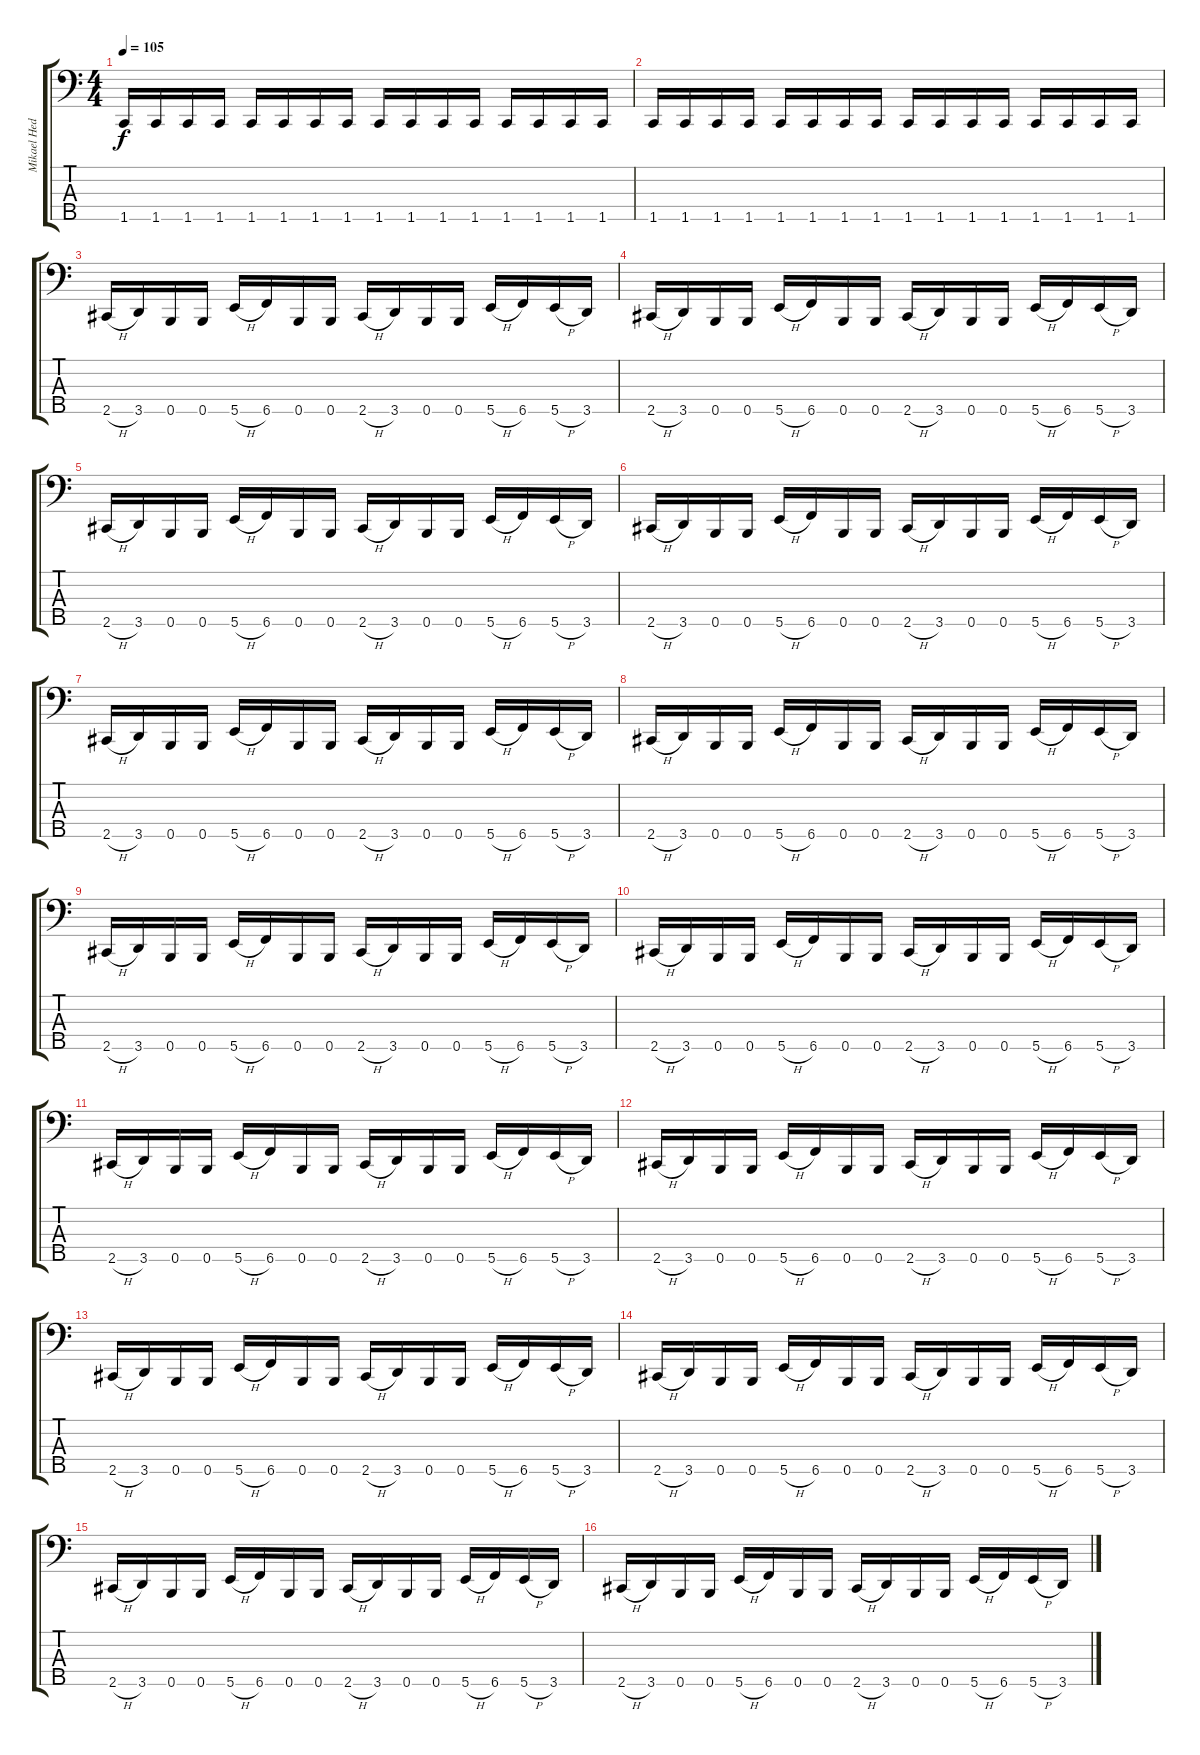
\track ("Mikael Hedlund" "Mikael Hed") {instrument electricbasspick}
\staff {score tabs}
\tuning (G2 D2 A1 E1 B0) {hide}
\ts (4 4)
\tempo 105
\clef f4
\ks c
1.5.16{dy f instrument electricbasspick} 1.5.16 1.5.16 1.5.16 1.5.16 1.5.16 1.5.16 1.5.16 1.5.16 1.5.16 1.5.16 1.5.16 1.5.16 1.5.16 1.5.16 1.5.16 |
1.5.16 1.5.16 1.5.16 1.5.16 1.5.16 1.5.16 1.5.16 1.5.16 1.5.16 1.5.16 1.5.16 1.5.16 1.5.16 1.5.16 1.5.16 1.5.16 |
2.5{h}.16 3.5.16 0.5.16 0.5.16 5.5{h}.16 6.5.16 0.5.16 0.5.16 2.5{h}.16 3.5.16 0.5.16 0.5.16 5.5{h}.16 6.5.16 5.5{h}.16 3.5.16 |
2.5{h}.16 3.5.16 0.5.16 0.5.16 5.5{h}.16 6.5.16 0.5.16 0.5.16 2.5{h}.16 3.5.16 0.5.16 0.5.16 5.5{h}.16 6.5.16 5.5{h}.16 3.5.16 |
2.5{h}.16 3.5.16 0.5.16 0.5.16 5.5{h}.16 6.5.16 0.5.16 0.5.16 2.5{h}.16 3.5.16 0.5.16 0.5.16 5.5{h}.16 6.5.16 5.5{h}.16 3.5.16 |
2.5{h}.16 3.5.16 0.5.16 0.5.16 5.5{h}.16 6.5.16 0.5.16 0.5.16 2.5{h}.16 3.5.16 0.5.16 0.5.16 5.5{h}.16 6.5.16 5.5{h}.16 3.5.16 |
2.5{h}.16 3.5.16 0.5.16 0.5.16 5.5{h}.16 6.5.16 0.5.16 0.5.16 2.5{h}.16 3.5.16 0.5.16 0.5.16 5.5{h}.16 6.5.16 5.5{h}.16 3.5.16 |
2.5{h}.16 3.5.16 0.5.16 0.5.16 5.5{h}.16 6.5.16 0.5.16 0.5.16 2.5{h}.16 3.5.16 0.5.16 0.5.16 5.5{h}.16 6.5.16 5.5{h}.16 3.5.16 |
2.5{h}.16 3.5.16 0.5.16 0.5.16 5.5{h}.16 6.5.16 0.5.16 0.5.16 2.5{h}.16 3.5.16 0.5.16 0.5.16 5.5{h}.16 6.5.16 5.5{h}.16 3.5.16 |
2.5{h}.16 3.5.16 0.5.16 0.5.16 5.5{h}.16 6.5.16 0.5.16 0.5.16 2.5{h}.16 3.5.16 0.5.16 0.5.16 5.5{h}.16 6.5.16 5.5{h}.16 3.5.16 |
2.5{h}.16 3.5.16 0.5.16 0.5.16 5.5{h}.16 6.5.16 0.5.16 0.5.16 2.5{h}.16 3.5.16 0.5.16 0.5.16 5.5{h}.16 6.5.16 5.5{h}.16 3.5.16 |
2.5{h}.16 3.5.16 0.5.16 0.5.16 5.5{h}.16 6.5.16 0.5.16 0.5.16 2.5{h}.16 3.5.16 0.5.16 0.5.16 5.5{h}.16 6.5.16 5.5{h}.16 3.5.16 |
2.5{h}.16 3.5.16 0.5.16 0.5.16 5.5{h}.16 6.5.16 0.5.16 0.5.16 2.5{h}.16 3.5.16 0.5.16 0.5.16 5.5{h}.16 6.5.16 5.5{h}.16 3.5.16 |
2.5{h}.16 3.5.16 0.5.16 0.5.16 5.5{h}.16 6.5.16 0.5.16 0.5.16 2.5{h}.16 3.5.16 0.5.16 0.5.16 5.5{h}.16 6.5.16 5.5{h}.16 3.5.16 |
2.5{h}.16 3.5.16 0.5.16 0.5.16 5.5{h}.16 6.5.16 0.5.16 0.5.16 2.5{h}.16 3.5.16 0.5.16 0.5.16 5.5{h}.16 6.5.16 5.5{h}.16 3.5.16 |
2.5{h}.16 3.5.16 0.5.16 0.5.16 5.5{h}.16 6.5.16 0.5.16 0.5.16 2.5{h}.16 3.5.16 0.5.16 0.5.16 5.5{h}.16 6.5.16 5.5{h}.16 3.5.16
